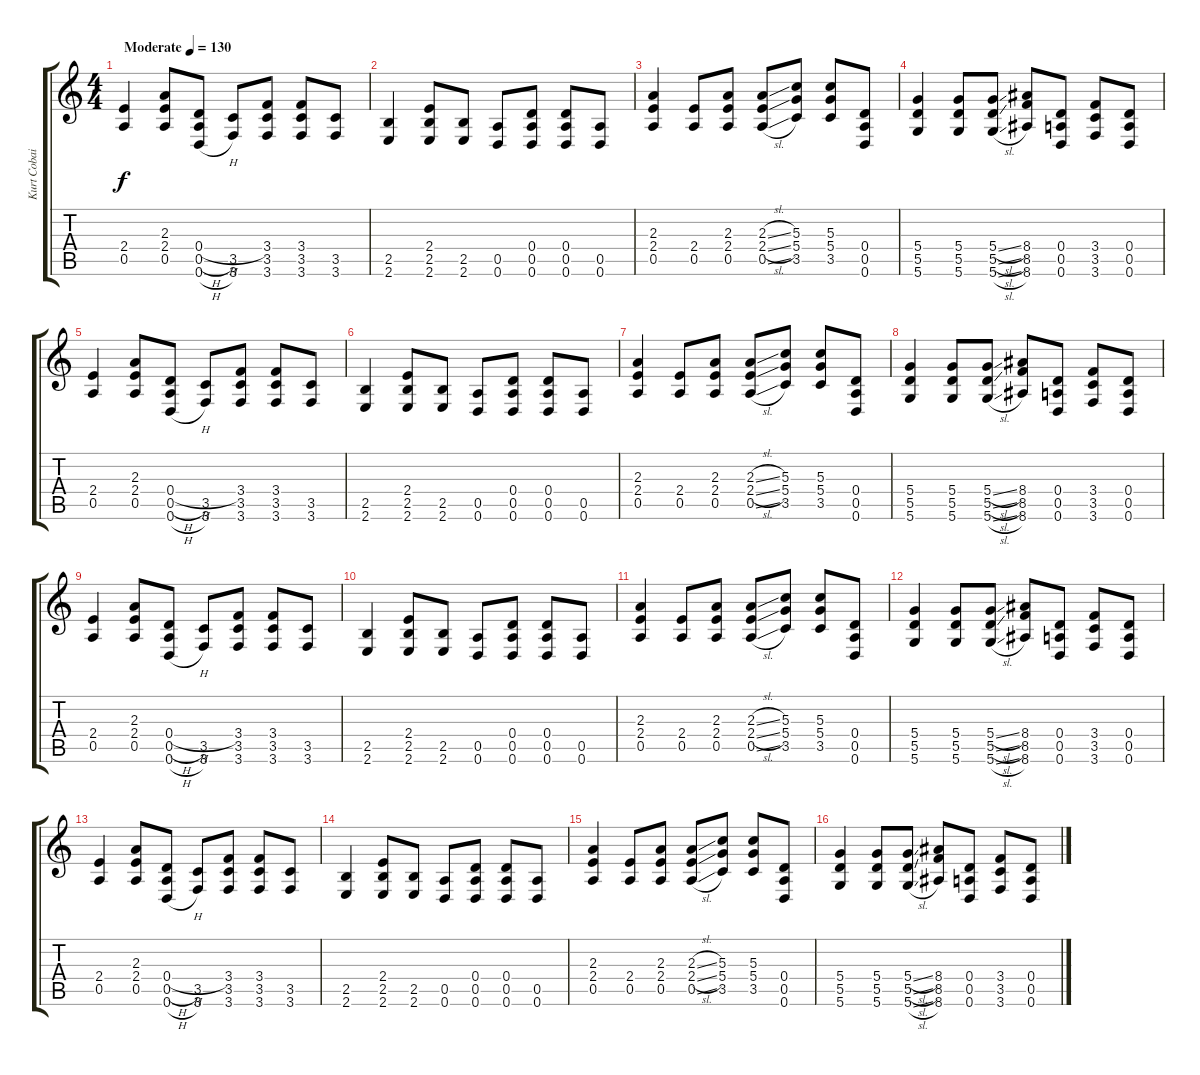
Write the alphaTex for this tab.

\track ("Kurt Cobain (Guitar" "Kurt Cobai") {instrument electricguitarclean}
\staff {score tabs}
\tuning (E4 B3 G3 D3 A2 D2) {hide}
\ts (4 4)
\tempo (130 "Moderate")
\clef g2
\ks c
(2.4 0.5).4{dy f instrument electricguitarclean} (2.3 2.4 0.5).8 (0.4{h} 0.5{h} 0.6{h}).8 (3.5 3.6).8 (3.4 3.5 3.6).8 (3.4 3.5 3.6).8 (3.5 3.6).8 |
(2.5 2.6).4 (2.4 2.5 2.6).8 (2.5 2.6).8 (0.5 0.6).8 (0.4 0.5 0.6).8 (0.4 0.5 0.6).8 (0.5 0.6).8 |
(2.3 2.4 0.5).4 (2.4 0.5).8 (2.3 2.4 0.5).8 (2.3{sl} 2.4{sl} 0.5{sl}).8 (5.3 5.4 3.5).8 (5.3 5.4 3.5).8 (0.4 0.5 0.6).8 |
(5.4 5.5 5.6).4 (5.4 5.5 5.6).8 (5.4{sl} 5.5{sl} 5.6{sl}).8 (8.4 8.5 8.6).8 (0.4 0.5 0.6).8 (3.4 3.5 3.6).8 (0.4 0.5 0.6).8 |
(2.4 0.5).4 (2.3 2.4 0.5).8 (0.4{h} 0.5{h} 0.6{h}).8 (3.5 3.6).8 (3.4 3.5 3.6).8 (3.4 3.5 3.6).8 (3.5 3.6).8 |
(2.5 2.6).4 (2.4 2.5 2.6).8 (2.5 2.6).8 (0.5 0.6).8 (0.4 0.5 0.6).8 (0.4 0.5 0.6).8 (0.5 0.6).8 |
(2.3 2.4 0.5).4 (2.4 0.5).8 (2.3 2.4 0.5).8 (2.3{sl} 2.4{sl} 0.5{sl}).8 (5.3 5.4 3.5).8 (5.3 5.4 3.5).8 (0.4 0.5 0.6).8 |
(5.4 5.5 5.6).4 (5.4 5.5 5.6).8 (5.4{sl} 5.5{sl} 5.6{sl}).8 (8.4 8.5 8.6).8 (0.4 0.5 0.6).8 (3.4 3.5 3.6).8 (0.4 0.5 0.6).8 |
(2.4 0.5).4 (2.3 2.4 0.5).8 (0.4{h} 0.5{h} 0.6{h}).8 (3.5 3.6).8 (3.4 3.5 3.6).8 (3.4 3.5 3.6).8 (3.5 3.6).8 |
(2.5 2.6).4 (2.4 2.5 2.6).8 (2.5 2.6).8 (0.5 0.6).8 (0.4 0.5 0.6).8 (0.4 0.5 0.6).8 (0.5 0.6).8 |
(2.3 2.4 0.5).4 (2.4 0.5).8 (2.3 2.4 0.5).8 (2.3{sl} 2.4{sl} 0.5{sl}).8 (5.3 5.4 3.5).8 (5.3 5.4 3.5).8 (0.4 0.5 0.6).8 |
(5.4 5.5 5.6).4 (5.4 5.5 5.6).8 (5.4{sl} 5.5{sl} 5.6{sl}).8 (8.4 8.5 8.6).8 (0.4 0.5 0.6).8 (3.4 3.5 3.6).8 (0.4 0.5 0.6).8 |
(2.4 0.5).4 (2.3 2.4 0.5).8 (0.4{h} 0.5{h} 0.6{h}).8 (3.5 3.6).8 (3.4 3.5 3.6).8 (3.4 3.5 3.6).8 (3.5 3.6).8 |
(2.5 2.6).4 (2.4 2.5 2.6).8 (2.5 2.6).8 (0.5 0.6).8 (0.4 0.5 0.6).8 (0.4 0.5 0.6).8 (0.5 0.6).8 |
(2.3 2.4 0.5).4 (2.4 0.5).8 (2.3 2.4 0.5).8 (2.3{sl} 2.4{sl} 0.5{sl}).8 (5.3 5.4 3.5).8 (5.3 5.4 3.5).8 (0.4 0.5 0.6).8 |
(5.4 5.5 5.6).4 (5.4 5.5 5.6).8 (5.4{sl} 5.5{sl} 5.6{sl}).8 (8.4 8.5 8.6).8 (0.4 0.5 0.6).8 (3.4 3.5 3.6).8 (0.4 0.5 0.6).8
